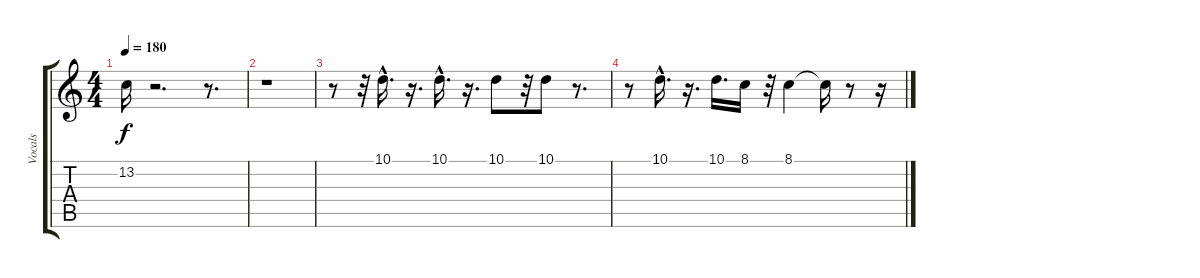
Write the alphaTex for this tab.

\track ("Vocals" "Vocals") {instrument lead6voice}
\staff {score tabs}
\tuning (E4 B3 G3 D3 A2 E2) {hide}
\ts (4 4)
\tempo 180
\clef g2
\ks c
13.2{t}.16{dy f} r.2{d} r.8{d} |
r.1 |
r.8 r.32 10.1{hac}.16{d} r.16{d} 10.1{hac}.16{d} r.16{d} 10.1.8 r.32 10.1.8 r.8{d} |
r.8 10.1{hac}.16{d} r.16{d} 10.1.16{d} 8.1.16 r.32 8.1.4 8.1{t}.16 r.8 r.16
